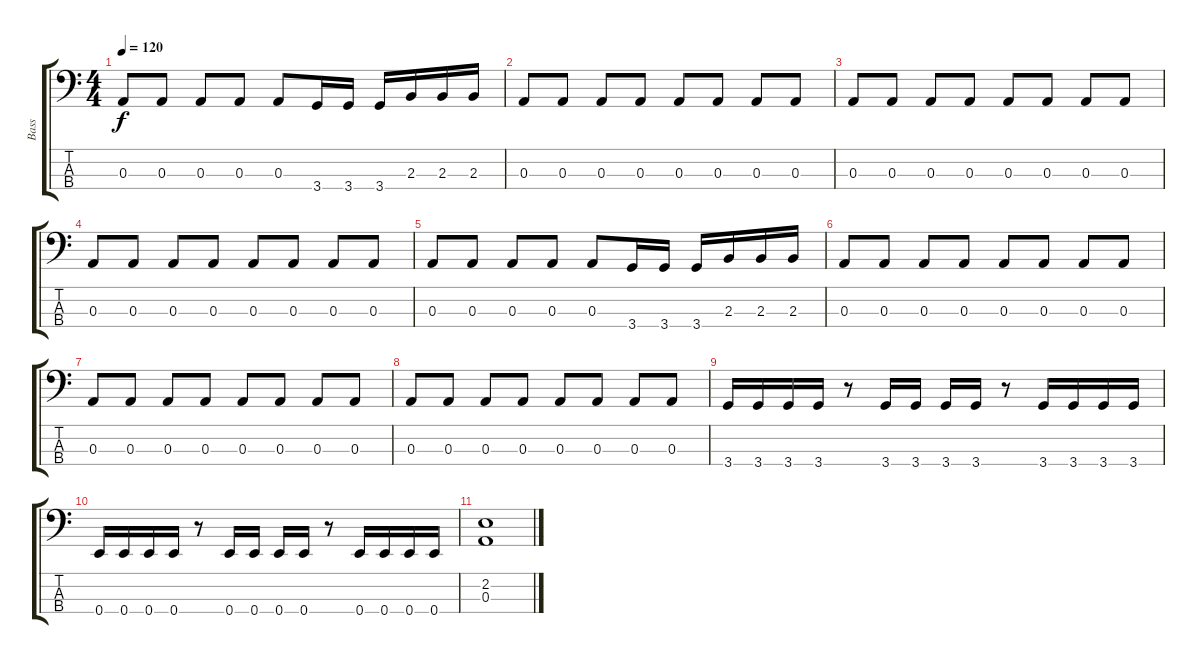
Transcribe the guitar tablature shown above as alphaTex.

\track ("Bass" "Bass") {instrument electricbassfinger}
\staff {score tabs}
\tuning (G2 D2 A1 E1) {hide}
\ts (4 4)
\tempo 120
\clef f4
\ks c
0.3.8{dy f} 0.3.8 0.3.8 0.3.8 0.3.8 3.4.16 3.4.16 3.4.16 2.3.16 2.3.16 2.3.16 |
0.3.8 0.3.8 0.3.8 0.3.8 0.3.8 0.3.8 0.3.8 0.3.8 |
0.3.8 0.3.8 0.3.8 0.3.8 0.3.8 0.3.8 0.3.8 0.3.8 |
0.3.8 0.3.8 0.3.8 0.3.8 0.3.8 0.3.8 0.3.8 0.3.8 |
0.3.8 0.3.8 0.3.8 0.3.8 0.3.8 3.4.16 3.4.16 3.4.16 2.3.16 2.3.16 2.3.16 |
0.3.8 0.3.8 0.3.8 0.3.8 0.3.8 0.3.8 0.3.8 0.3.8 |
0.3.8 0.3.8 0.3.8 0.3.8 0.3.8 0.3.8 0.3.8 0.3.8 |
0.3.8 0.3.8 0.3.8 0.3.8 0.3.8 0.3.8 0.3.8 0.3.8 |
3.4.16 3.4.16 3.4.16 3.4.16 r.8 3.4.16 3.4.16 3.4.16 3.4.16 r.8 3.4.16 3.4.16 3.4.16 3.4.16 |
0.4.16 0.4.16 0.4.16 0.4.16 r.8 0.4.16 0.4.16 0.4.16 0.4.16 r.8 0.4.16 0.4.16 0.4.16 0.4.16 |
(2.2 0.3).1
